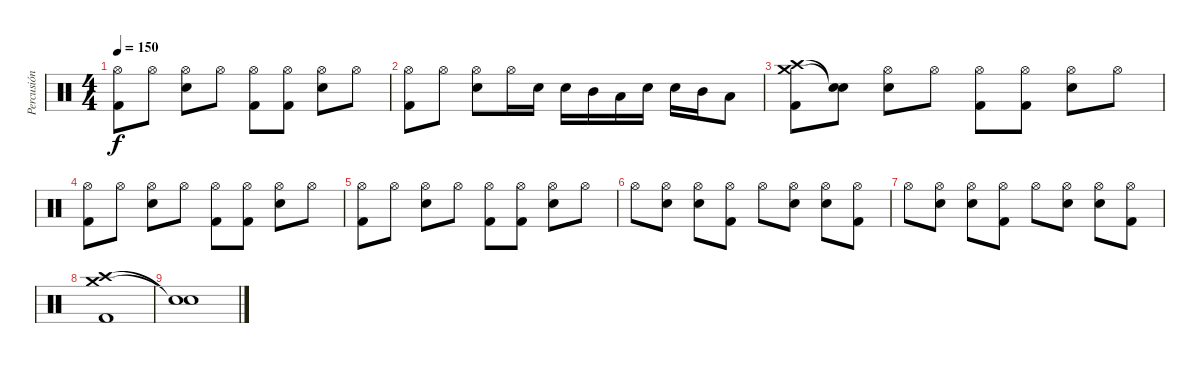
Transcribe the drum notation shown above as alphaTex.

\track ("Percusión" "Percusión") {instrument percussion}
\staff {score}
\articulation defaults
\ts (4 4)
\tempo 150
\clef neutral
\ks c
("Hi-Hat (open)" "Kick (hit) 2").8{dy f} "Hi-Hat (open)".8 ("Hi-Hat (open)" "Electric Snare (hit)").8 "Hi-Hat (open)".8 ("Hi-Hat (open)" "Kick (hit) 2").8 ("Hi-Hat (open)" "Kick (hit) 2").8 ("Hi-Hat (open)" "Electric Snare (hit)").8 "Hi-Hat (open)".8 |
("Hi-Hat (open)" "Kick (hit) 2").8 "Hi-Hat (open)".8 ("Hi-Hat (open)" "Electric Snare (hit)").8 "Hi-Hat (open)".16 "Electric Snare (hit)".16 "Electric Snare (hit)".16 "Mid Tom (hit)".16 "Low Tom (hit)".16 "Electric Snare (hit)".16 "Electric Snare (hit)".16 "Mid Tom (hit)".16 "Low Tom (hit)".8 |
("Crash high (hit)" "Crash medium (hit)" "Kick (hit) 2").8 ("Snare (hit)"{t} "Snare (hit)"{t}).8 ("Hi-Hat (open)" "Electric Snare (hit)").8 "Hi-Hat (open)".8 ("Hi-Hat (open)" "Kick (hit) 2").8 ("Hi-Hat (open)" "Kick (hit) 2").8 ("Hi-Hat (open)" "Electric Snare (hit)").8 "Hi-Hat (open)".8 |
("Hi-Hat (open)" "Kick (hit) 2").8 "Hi-Hat (open)".8 ("Hi-Hat (open)" "Electric Snare (hit)").8 "Hi-Hat (open)".8 ("Hi-Hat (open)" "Kick (hit) 2").8 ("Hi-Hat (open)" "Kick (hit) 2").8 ("Hi-Hat (open)" "Electric Snare (hit)").8 "Hi-Hat (open)".8 |
("Hi-Hat (open)" "Kick (hit) 2").8 "Hi-Hat (open)".8 ("Hi-Hat (open)" "Electric Snare (hit)").8 "Hi-Hat (open)".8 ("Hi-Hat (open)" "Kick (hit) 2").8 ("Hi-Hat (open)" "Kick (hit) 2").8 ("Hi-Hat (open)" "Electric Snare (hit)").8 "Hi-Hat (open)".8 |
"Hi-Hat (open)".8 ("Hi-Hat (open)" "Electric Snare (hit)").8 ("Hi-Hat (open)" "Electric Snare (hit)").8 ("Hi-Hat (open)" "Kick (hit) 2").8 "Hi-Hat (open)".8 ("Hi-Hat (open)" "Electric Snare (hit)").8 ("Hi-Hat (open)" "Electric Snare (hit)").8 ("Hi-Hat (open)" "Kick (hit) 2").8 |
"Hi-Hat (open)".8 ("Hi-Hat (open)" "Electric Snare (hit)").8 ("Hi-Hat (open)" "Electric Snare (hit)").8 ("Hi-Hat (open)" "Kick (hit) 2").8 "Hi-Hat (open)".8 ("Hi-Hat (open)" "Electric Snare (hit)").8 ("Hi-Hat (open)" "Electric Snare (hit)").8 ("Hi-Hat (open)" "Kick (hit) 2").8 |
("Crash high (hit)" "Crash medium (hit)" "Kick (hit) 2").1 |
("Snare (hit)"{t} "Snare (hit)"{t}).1
